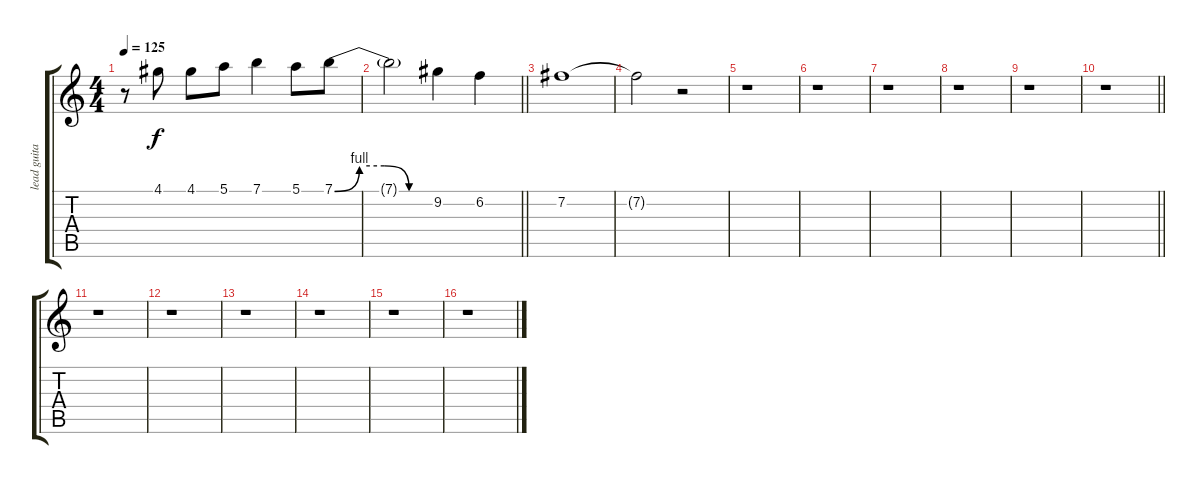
\track ("lead guitar" "lead guita") {instrument distortionguitar}
\staff {score tabs}
\tuning (E4 B3 G3 D3 A2 E2) {hide}
\ts (4 4)
\tempo 125
\clef g2
\ks c
r.8{dy f} 4.1.8 4.1.8 5.1.8 7.1.4 5.1.8 7.1{be (custom 0 0 15 4 30 4 45 0 60 0)}.8 |
\barLineRight lightlight
7.1{t}.2 9.2.4 6.2.4 |
7.2.1 |
7.2{t}.2 r.2 |
r.1 |
r.1 |
r.1 |
r.1 |
r.1 |
\barLineRight lightlight
r.1 |
r.1 |
r.1 |
r.1 |
r.1 |
r.1 |
r.1
